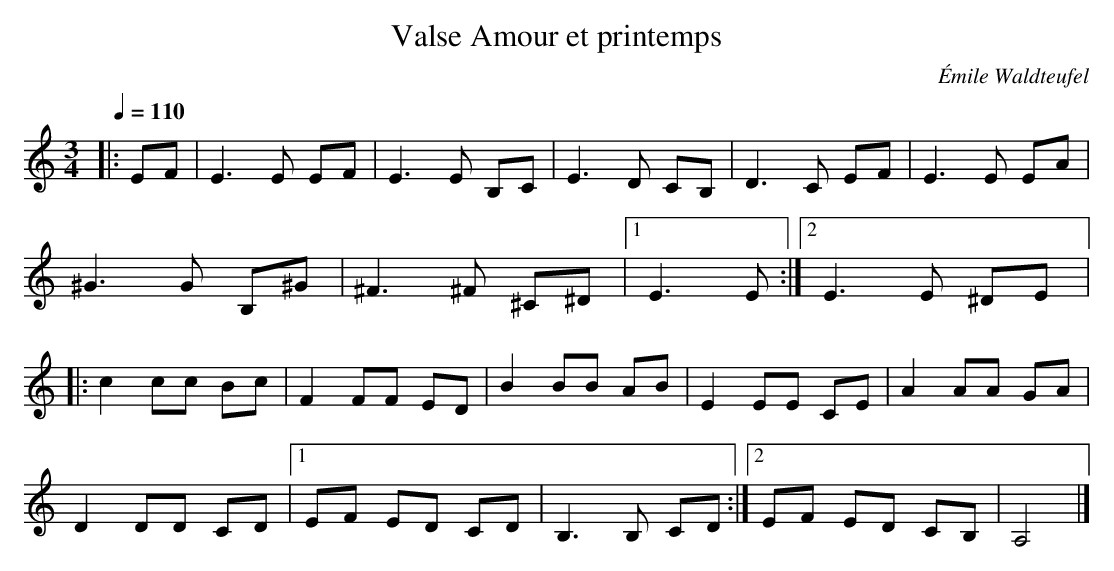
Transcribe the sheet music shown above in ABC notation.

X:1
T:Valse Amour et printemps
C:Émile Waldteufel
M:3/4
L:1/8
Q:1/4=110
K:C
|: EF|E3 E EF |E3 E B,C| E3 D CB,| D3 C EF| E3 E EA |
^G3 G B,^G| ^F3 ^F ^C^D|1 E3 E:|2 E3 E ^DE|:
c2 cc Bc|F2 FF ED|B2 BB AB|E2 EE CE|A2 AA GA|
D2 DD CD|1 EF ED CD|B,3 B, CD:|2 EF ED CB,|A,4 |]
